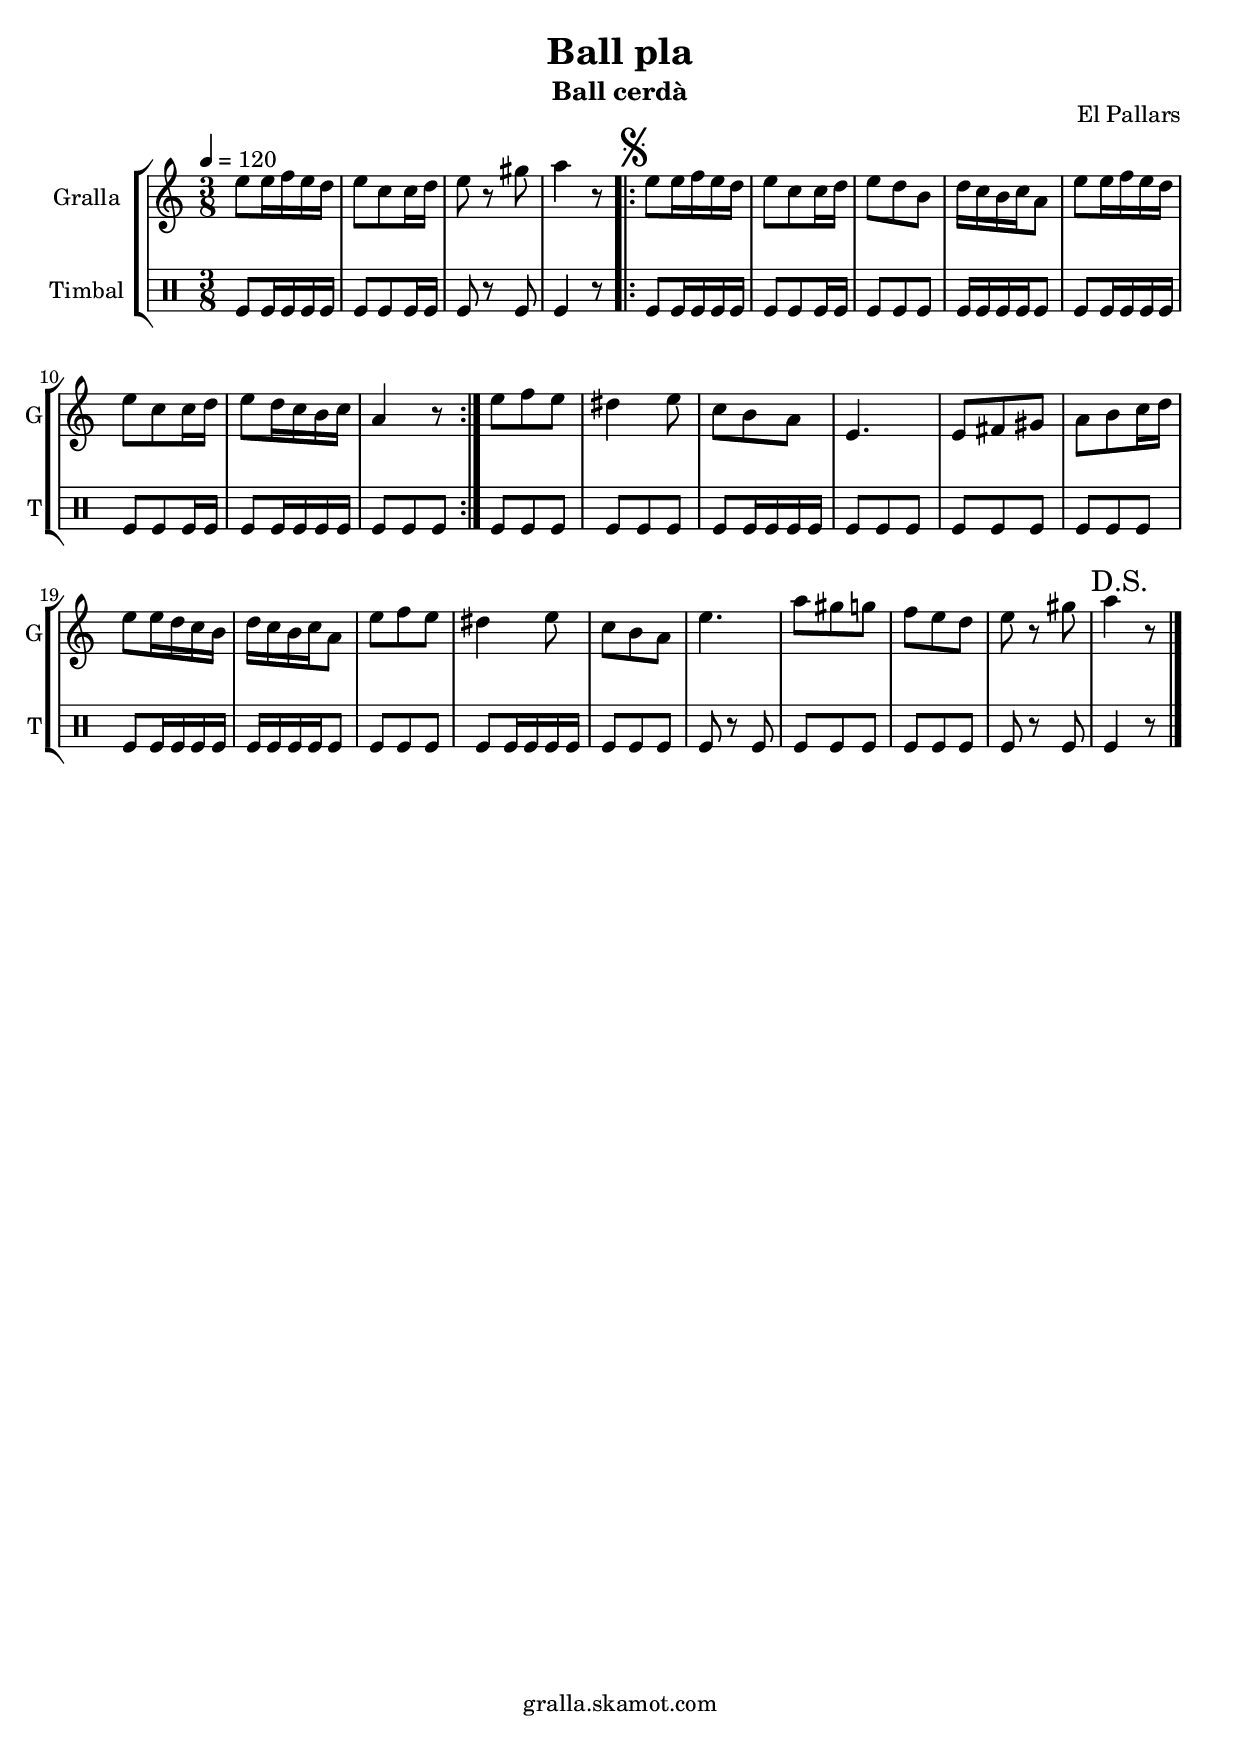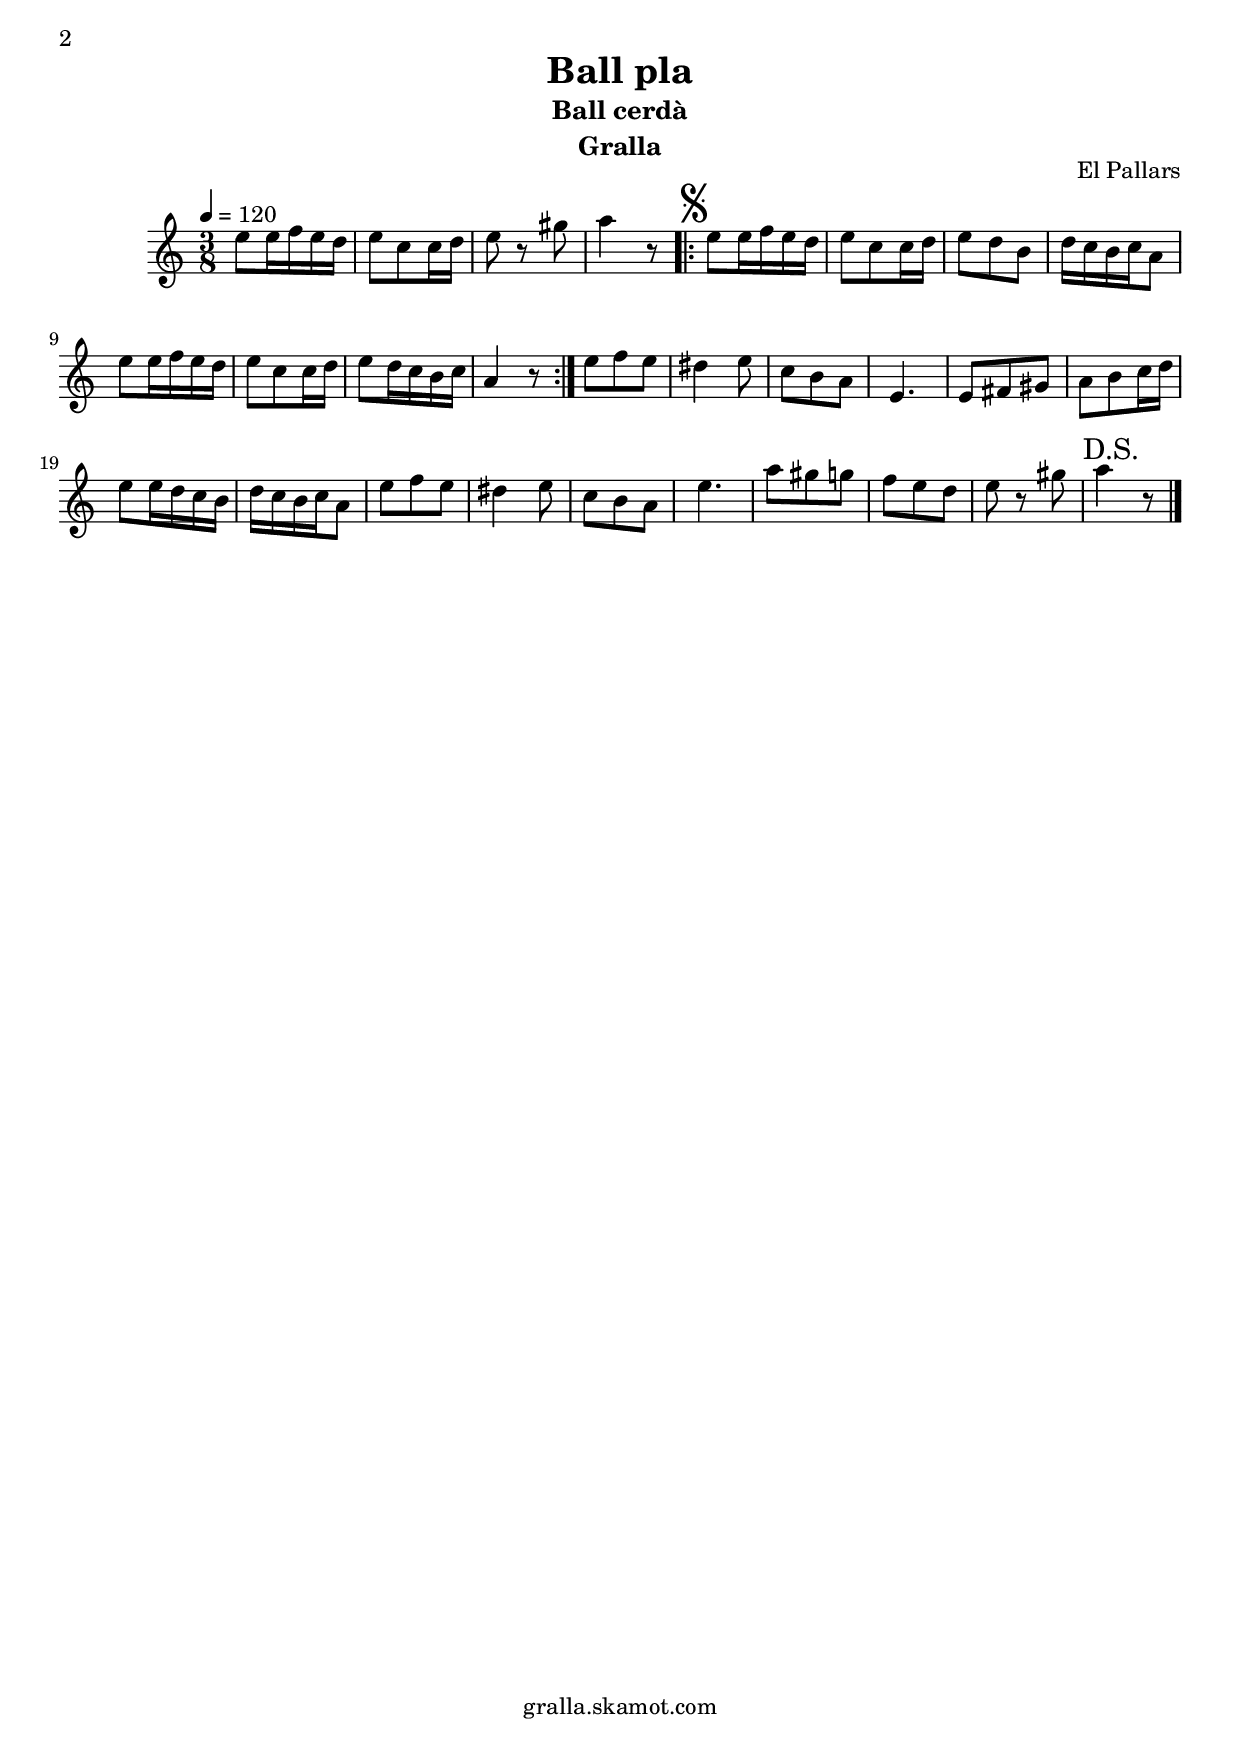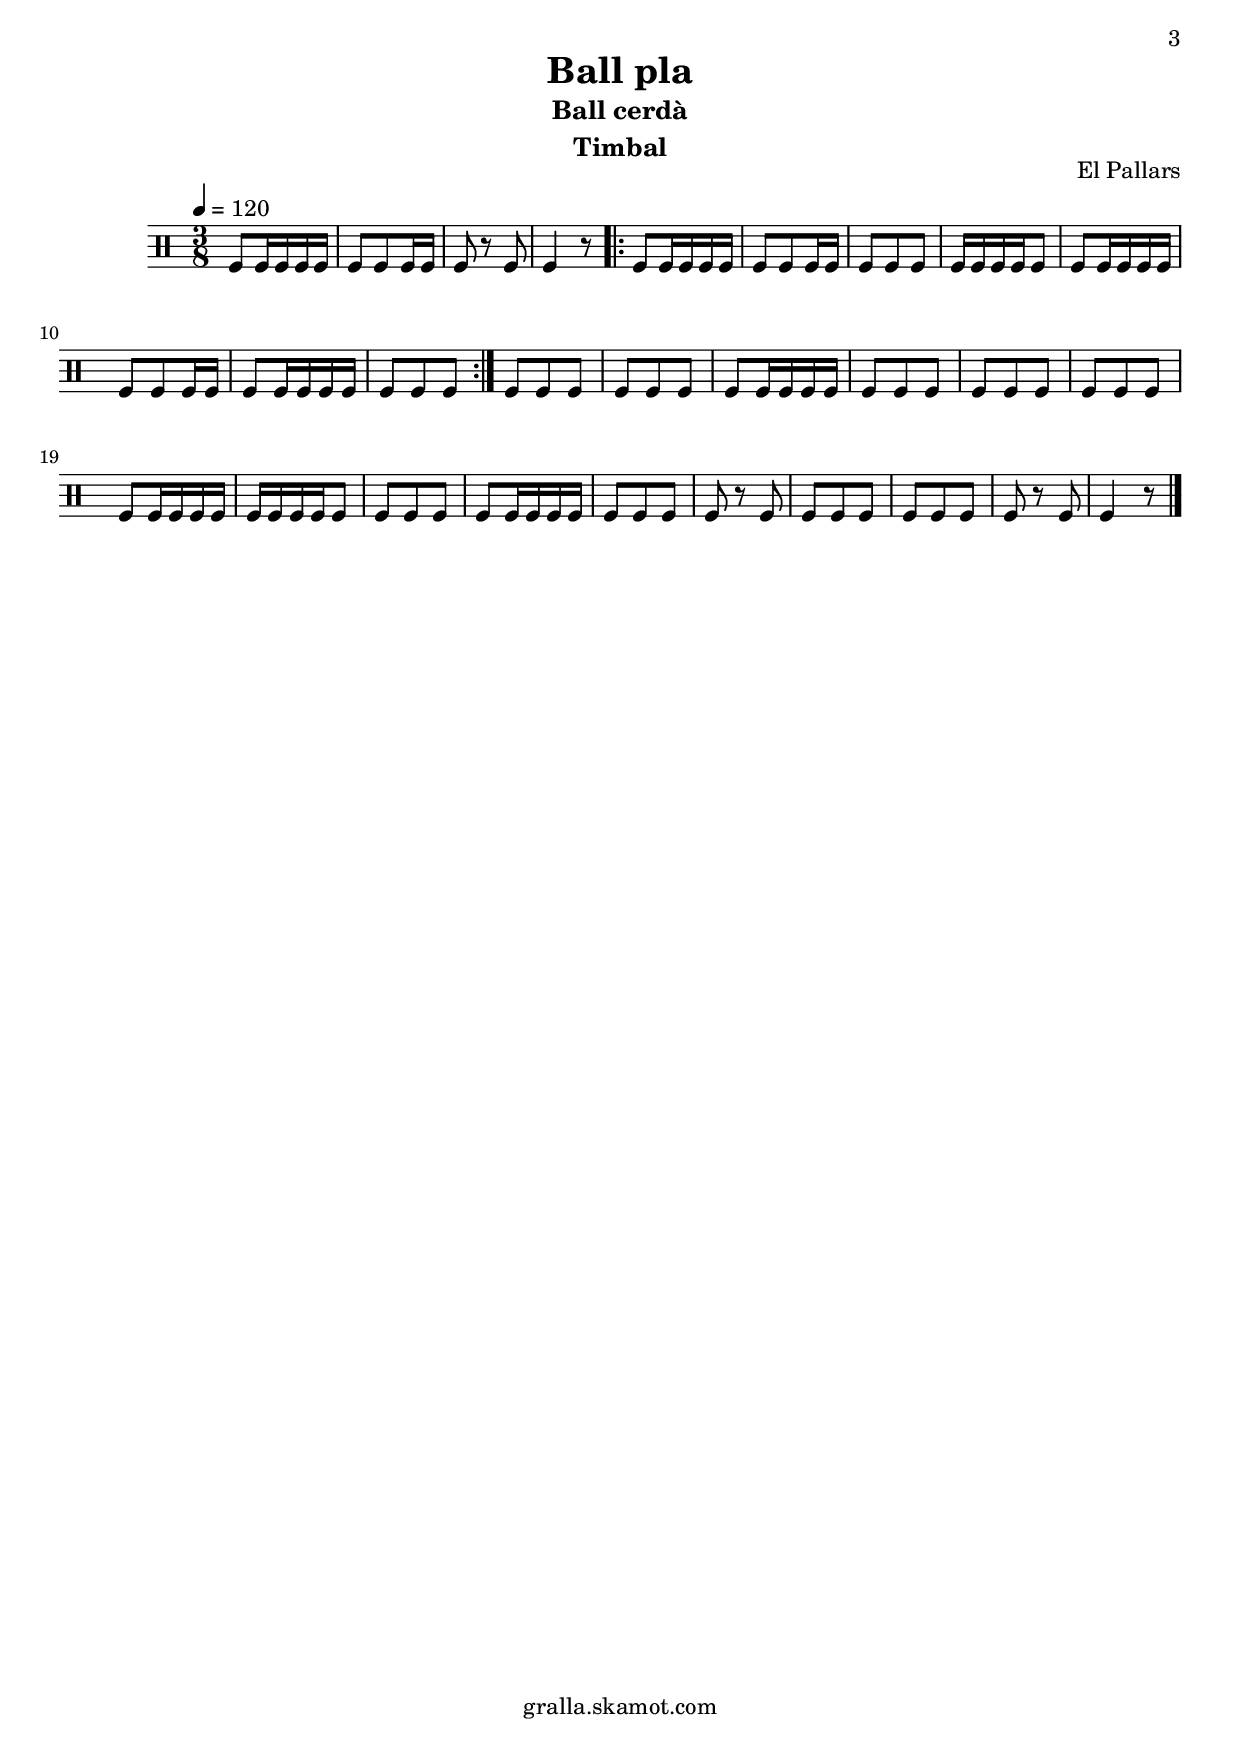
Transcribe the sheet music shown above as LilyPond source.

\version "2.16.2"

\header {
  dedication=""
  title="Ball pla"
  subtitle="Ball cerdà"
  subsubtitle=""
  poet=""
  meter=""
  piece=""
  composer=""
  arranger=""
  opus="El Pallars"
  instrument=""
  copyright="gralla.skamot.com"
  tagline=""
}

liniaroAa =
\relative e''
{
  \tempo 4=120
  \clef treble
  \key c \major
  \time 3/8
  e8 e16 f e d  |
  e8 c c16 d  |
  e8 r gis  |
  a4 r8  |
  %05
  \repeat volta 2 { \mark \markup {\musicglyph #"scripts.segno"} e8 e16 f e d  |
  e8 c c16 d  |
  e8 d b  |
  d16 c b c a8  |
  e'8 e16 f e d  |
  %10
  e8 c c16 d  |
  e8 d16 c b c  |
  a4 r8  | }
  e'8 f e  |
  dis4 e8  |
  %15
  c8 b a  |
  e4.  |
  e8 fis gis  |
  a8 b c16 d  |
  e8 e16 d c b  |
  %20
  d16 c b c a8  |
  e'8 f e  |
  dis4 e8  |
  c8 b a  |
  e'4.  |
  %25
  a8 gis g  |
  f8 e d  |
  e8 r gis  |
  \mark "D.S." a4 r8  \bar "|."
}

liniaroAb =
\drummode
{
  \tempo 4=120
  \time 3/8
  tomfl8 tomfl16 tomfl tomfl tomfl  |
  tomfl8 tomfl tomfl16 tomfl  |
  tomfl8 r tomfl  |
  tomfl4 r8  |
  %05
  \repeat volta 2 { tomfl8 tomfl16 tomfl tomfl tomfl  |
  tomfl8 tomfl tomfl16 tomfl  |
  tomfl8 tomfl tomfl  |
  tomfl16 tomfl tomfl tomfl tomfl8  |
  tomfl8 tomfl16 tomfl tomfl tomfl  |
  %10
  tomfl8 tomfl tomfl16 tomfl  |
  tomfl8 tomfl16 tomfl tomfl tomfl  |
  tomfl8 tomfl tomfl  | }
  tomfl8 tomfl tomfl  |
  tomfl8 tomfl tomfl  |
  %15
  tomfl8 tomfl16 tomfl tomfl tomfl  |
  tomfl8 tomfl tomfl  |
  tomfl8 tomfl tomfl  |
  tomfl8 tomfl tomfl  |
  tomfl8 tomfl16 tomfl tomfl tomfl  |
  %20
  tomfl16 tomfl tomfl tomfl tomfl8  |
  tomfl8 tomfl tomfl  |
  tomfl8 tomfl16 tomfl tomfl tomfl  |
  tomfl8 tomfl tomfl  |
  tomfl8 r tomfl  |
  %25
  tomfl8 tomfl tomfl  |
  tomfl8 tomfl tomfl  |
  tomfl8 r tomfl  |
  tomfl4 r8  \bar "|."
}

\bookpart {
  \score {
    \new StaffGroup {
      \override Score.RehearsalMark #'self-alignment-X = #LEFT
      <<
        \new Staff \with {instrumentName = #"Gralla" shortInstrumentName = #"G"} \liniaroAa
        \new DrumStaff \with {instrumentName = #"Timbal" shortInstrumentName = #"T"} \liniaroAb
      >>
    }
    \layout {}
  }
  \score { \unfoldRepeats
    \new StaffGroup {
      \override Score.RehearsalMark #'self-alignment-X = #LEFT
      <<
        \new Staff \with {instrumentName = #"Gralla" shortInstrumentName = #"G"} \liniaroAa
        \new DrumStaff \with {instrumentName = #"Timbal" shortInstrumentName = #"T"} \liniaroAb
      >>
    }
    \midi {
      \set Staff.midiInstrument = "oboe"
      \set DrumStaff.midiInstrument = "drums"
    }
  }
}

\bookpart {
  \header {instrument="Gralla"}
  \score {
    \new StaffGroup {
      \override Score.RehearsalMark #'self-alignment-X = #LEFT
      <<
        \new Staff \liniaroAa
      >>
    }
    \layout {}
  }
  \score { \unfoldRepeats
    \new StaffGroup {
      \override Score.RehearsalMark #'self-alignment-X = #LEFT
      <<
        \new Staff \liniaroAa
      >>
    }
    \midi {
      \set Staff.midiInstrument = "oboe"
      \set DrumStaff.midiInstrument = "drums"
    }
  }
}

\bookpart {
  \header {instrument="Timbal"}
  \score {
    \new StaffGroup {
      \override Score.RehearsalMark #'self-alignment-X = #LEFT
      <<
        \new DrumStaff \liniaroAb
      >>
    }
    \layout {}
  }
  \score { \unfoldRepeats
    \new StaffGroup {
      \override Score.RehearsalMark #'self-alignment-X = #LEFT
      <<
        \new DrumStaff \liniaroAb
      >>
    }
    \midi {
      \set Staff.midiInstrument = "oboe"
      \set DrumStaff.midiInstrument = "drums"
    }
  }
}

